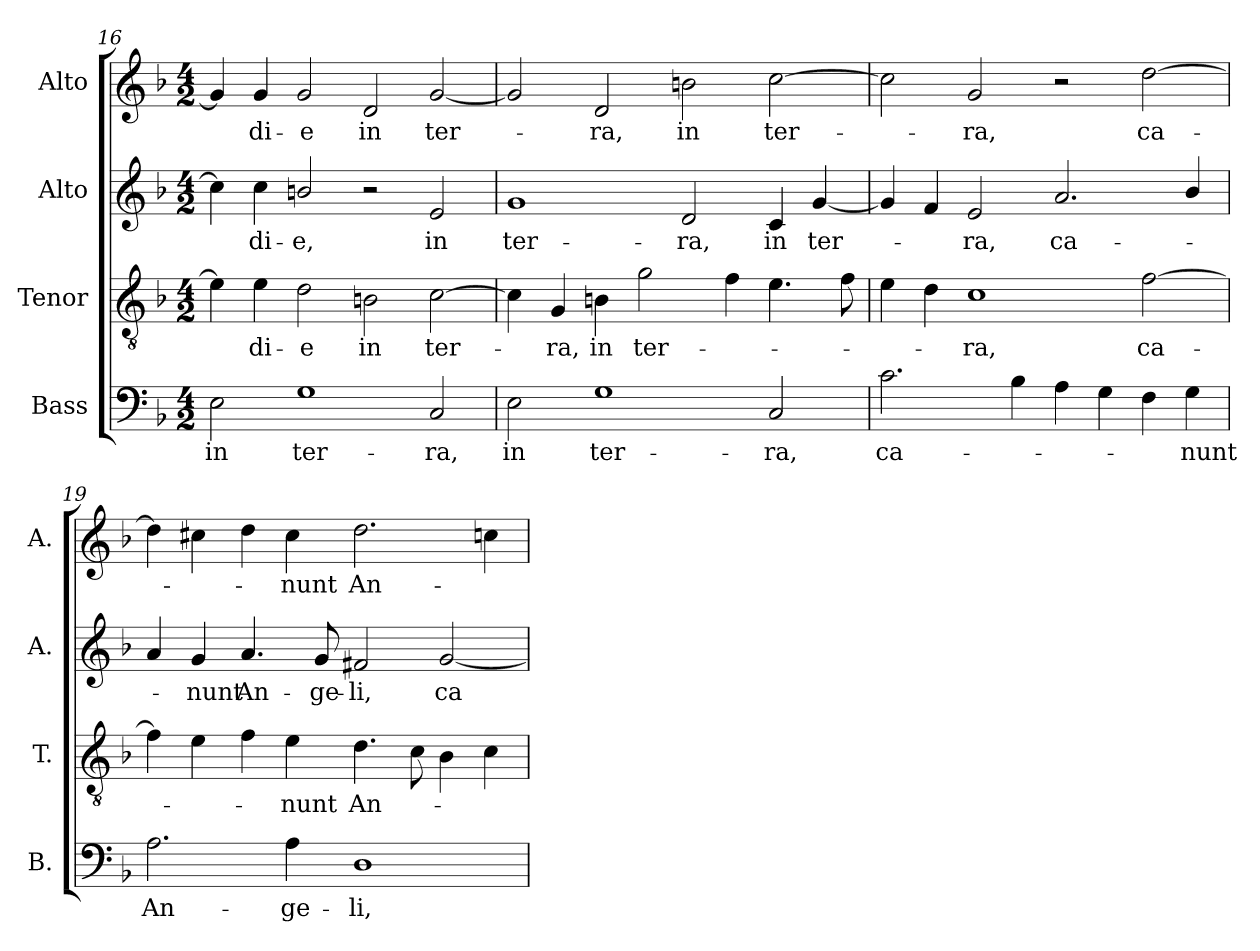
**kern	**text	**kern	**text	**kern	**text	**kern	**text
*part4	*part4	*part3	*part3	*part2	*part2	*part1	*part1
*staff4	*staff4	*staff3	*staff3	*staff2	*staff2	*staff1	*staff1
*I"Bass	*	*I"Tenor	*	*I"Alto	*	*I"Alto	*
*I'B.	*	*I'T.	*	*I'A.	*	*I'A.	*
*clefF4	*	*clefGv2	*	*clefG2	*	*clefG2	*
*	*	*ITrd7c12	*	*	*	*	*
*k[b-]	*	*k[b-]	*	*k[b-]	*	*k[b-]	*
*F:	*	*F:	*	*F:	*	*F:	*
*M4/2	*	*M4/2	*	*M4/2	*	*M4/2	*
=16	=16	=16	=16	=16	=16	=16	=16
!	!LO:LY:b:color=#000000	!	!	!	!	!	!
2Ei\	in	4Ei\]	.	4cci\]	.	4gi/]	.
!	!	!	!LO:LY:b:color=#000000	!	!	!	!
!	!	!	!	!	!LO:LY:b:color=#000000	!	!
!	!	!	!	!	!	!	!LO:LY:b:color=#000000
.	.	4Ei\	-di-	4cci\	-di-	4gi/	-di-
!	!LO:LY:b:color=#000000	!	!	!	!	!	!
!	!	!	!LO:LY:b:color=#000000	!	!	!	!
!	!	!	!	!	!LO:LY:b:color=#000000	!	!
!	!	!	!	!	!	!	!LO:LY:b:color=#000000
1Gi	ter-	2Di\	-e	2bni/	-e,	2gi/	-e
!	!	!	!LO:LY:b:color=#000000	!	!	!	!
!	!	!	!	!	!	!	!LO:LY:b:color=#000000
.	.	2BBni\	in	2r	.	2di/	in
!	!LO:LY:b:color=#000000	!	!	!	!	!	!
!	!	!	!LO:LY:b:color=#000000	!	!	!	!
!	!	!	!	!	!LO:LY:b:color=#000000	!	!
!	!	!	!	!	!	!	!LO:LY:b:color=#000000
2Ci/	-ra,	[2Ci\	ter-	2ei/	in	[2gi/	ter-
=17	=17	=17	=17	=17	=17	=17	=17
!	!LO:LY:b:color=#000000	!	!	!	!	!	!
!	!	!	!	!	!LO:LY:b:color=#000000	!	!
2Ei\	in	4Ci\]	.	1gi	ter-	2gi/]	.
!	!	!	!LO:LY:b:color=#000000	!	!	!	!
.	.	4GGi/	-ra,	.	.	.	.
!	!LO:LY:b:color=#000000	!	!	!	!	!	!
!	!	!	!LO:LY:b:color=#000000	!	!	!	!
!	!	!	!	!	!	!	!LO:LY:b:color=#000000
1Gi	ter-	4BBni\	in	.	.	2di/	-ra,
!	!	!	!LO:LY:b:color=#000000	!	!	!	!
.	.	2Gi\	ter-	.	.	.	.
!	!	!	!	!	!LO:LY:b:color=#000000	!	!
!	!	!	!	!	!	!	!LO:LY:b:color=#000000
.	.	.	.	2di/	-ra,	2bni\	in
.	.	4Fi\	.	.	.	.	.
!	!LO:LY:b:color=#000000	!	!	!	!	!	!
!	!	!	!	!	!LO:LY:b:color=#000000	!	!
!	!	!	!	!	!	!	!LO:LY:b:color=#000000
2Ci/	-ra,	4.Ei\	.	4ci/	in	[2cci\	ter-
!	!	!	!	!	!LO:LY:b:color=#000000	!	!
.	.	.	.	[4gi/	ter-	.	.
.	.	8Fi\	.	.	.	.	.
=18	=18	=18	=18	=18	=18	=18	=18
!	!LO:LY:b:color=#000000	!	!	!	!	!	!
2.ci\	ca-	4Ei\	.	4gi/]	.	2cci\]	.
.	.	4Di\	.	4fi/	.	.	.
!	!	!	!LO:LY:b:color=#000000	!	!	!	!
!	!	!	!	!	!LO:LY:b:color=#000000	!	!
!	!	!	!	!	!	!	!LO:LY:b:color=#000000
.	.	1Ci	-ra,	2ei/	-ra,	2gi/	-ra,
4B-i\	.	.	.	.	.	.	.
!	!	!	!	!	!LO:LY:b:color=#000000	!	!
4Ai\	.	.	.	2.ai/	ca-	2r	.
4Gi\	.	.	.	.	.	.	.
!	!	!	!LO:LY:b:color=#000000	!	!	!	!
!	!	!	!	!	!	!	!LO:LY:b:color=#000000
4Fi\	.	[2Fi\	ca-	.	.	[2ddi\	ca-
!	!LO:LY:b:color=#000000	!	!	!	!	!	!
4Gi\	-nunt	.	.	4b-i/	.	.	.
!!LO:PB:g=z
=19	=19	=19	=19	=19	=19	=19	=19
!	!LO:LY:b:color=#000000	!	!	!	!	!	!
2.Ai\	An-	4Fi\]	.	4ai/	.	4ddi\]	.
!	!	!	!	!	!LO:LY:b:color=#000000	!	!
.	.	4Ei\	.	4gi/	-nunt	4cc#Xi\	.
!	!	!	!	!	!LO:LY:b:color=#000000	!	!
.	.	4Fi\	.	4.ai/	An-	4ddi\	.
!	!LO:LY:b:color=#000000	!	!	!	!	!	!
!	!	!	!LO:LY:b:color=#000000	!	!	!	!
!	!	!	!	!	!	!	!LO:LY:b:color=#000000
4Ai\	-ge-	4Ei\	-nunt	.	.	4cc#i\	-nunt
!	!	!	!	!	!LO:LY:b:color=#000000	!	!
.	.	.	.	8gi/	-ge-	.	.
!	!LO:LY:b:color=#000000	!	!	!	!	!	!
!	!	!	!LO:LY:b:color=#000000	!	!	!	!
!	!	!	!	!	!LO:LY:b:color=#000000	!	!
!	!	!	!	!	!	!	!LO:LY:b:color=#000000
1Di	-li,	4.Di\	An-	2f#Xi/	-li,	2.ddi\	An-
.	.	8Ci\	.	.	.	.	.
!	!	!	!	!	!LO:LY:b:color=#000000	!	!
.	.	4BB-i\	.	[2gi/	ca-	.	.
.	.	4Ci\	.	.	.	4ccni\	.
=	=	=	=	=	=	=	=
*-	*-	*-	*-	*-	*-	*-	*-
